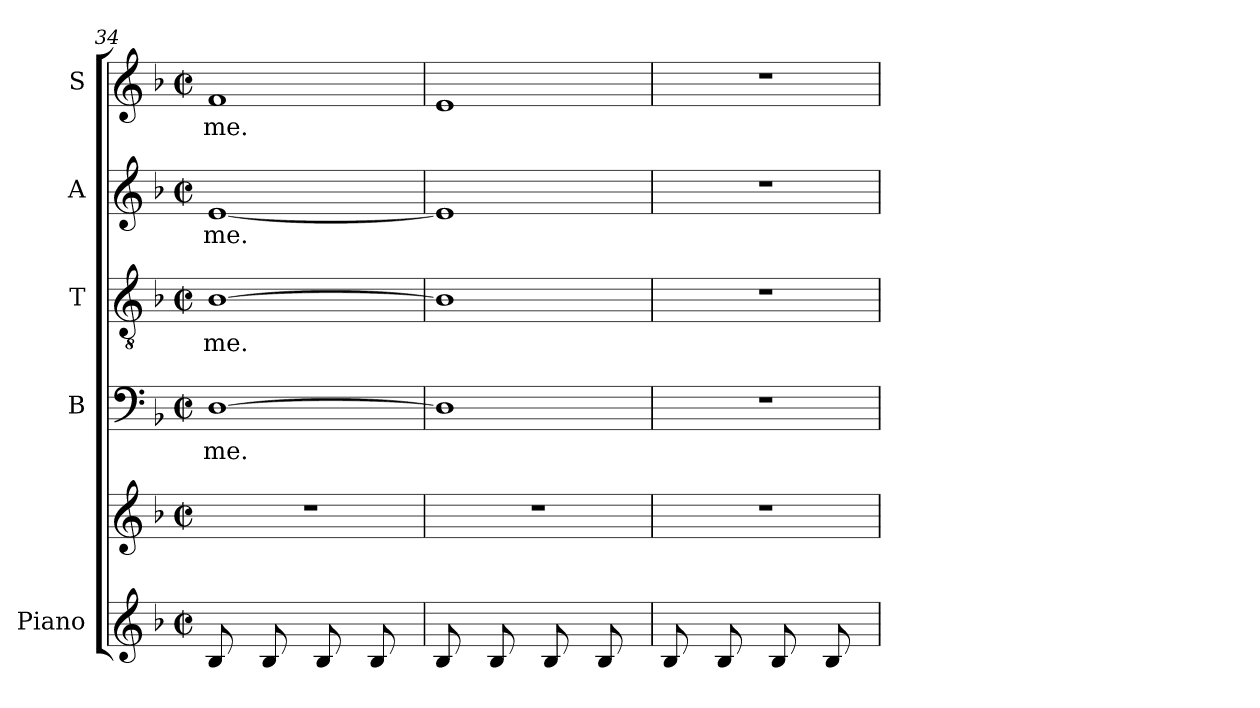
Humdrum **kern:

**kern	**kern	**kern	**text	**kern	**text	**kern	**text	**kern	**text
*part5	*part5	*part4	*part4	*part3	*part3	*part2	*part2	*part1	*part1
*staff6	*staff5	*staff4	*staff4	*staff3	*staff3	*staff2	*staff2	*staff1	*staff1
*I"Piano	*	*I"B	*	*I"T	*	*I"A	*	*I"S	*
!!LO:LB:g=z
*clefG2	*clefG2	*clefF4	*	*clefGv2	*	*clefG2	*	*clefG2	*
*k[b-]	*k[b-]	*k[b-]	*	*k[b-]	*	*k[b-]	*	*k[b-]	*
*F:	*F:	*F:	*	*F:	*	*F:	*	*F:	*
*M2/2	*M2/2	*M2/2	*	*M2/2	*	*M2/2	*	*M2/2	*
*met(c|)	*met(c|)	*met(c|)	*	*met(c|)	*	*met(c|)	*	*met(c|)	*
=34	=34	=34	=34	=34	=34	=34	=34	=34	=34
*	*^	*	*	*	*	*	*	*	*
!	!	!	!	!LO:LY:b	!	!LO:LY:b	!	!LO:LY:b	!	!LO:LY:b
8B-/L	1r	8ryy	[>1D	me.	[>1B-	me.	[<1e	me.	1f	me.
8ryy	.	8g\J	.	.	.	.	.	.	.	.
8B-/L	.	8ryy	.	.	.	.	.	.	.	.
8ryy	.	8g\J	.	.	.	.	.	.	.	.
8B-/L	.	8ryy	.	.	.	.	.	.	.	.
8ryy	.	8g\J	.	.	.	.	.	.	.	.
8B-/L	.	8ryy	.	.	.	.	.	.	.	.
8ryy	.	8g\J	.	.	.	.	.	.	.	.
=35	=35	=35	=35	=35	=35	=35	=35	=35	=35	=35
8B-/L	1r	8ryy	1D]	.	1B-]	.	1e]	.	1e	.
8ryy	.	8g\J	.	.	.	.	.	.	.	.
8B-/L	.	8ryy	.	.	.	.	.	.	.	.
8ryy	.	8g\J	.	.	.	.	.	.	.	.
8B-/L	.	8ryy	.	.	.	.	.	.	.	.
8ryy	.	8g\J	.	.	.	.	.	.	.	.
8B-/L	.	8ryy	.	.	.	.	.	.	.	.
8ryy	.	8g\J	.	.	.	.	.	.	.	.
=36	=36	=36	=36	=36	=36	=36	=36	=36	=36	=36
8B-/L	1r	8ryy	1r	.	1r	.	1r	.	1r	.
8ryy	.	8g\J	.	.	.	.	.	.	.	.
8B-/L	.	8ryy	.	.	.	.	.	.	.	.
8ryy	.	8g\J	.	.	.	.	.	.	.	.
8B-/L	.	8ryy	.	.	.	.	.	.	.	.
8ryy	.	8f\J	.	.	.	.	.	.	.	.
8B-/L	.	8ryy	.	.	.	.	.	.	.	.
8ryy	.	8f\J	.	.	.	.	.	.	.	.
*	*v	*v	*	*	*	*	*	*	*	*
=	=	=	=	=	=	=	=	=	=
*-	*-	*-	*-	*-	*-	*-	*-	*-	*-
